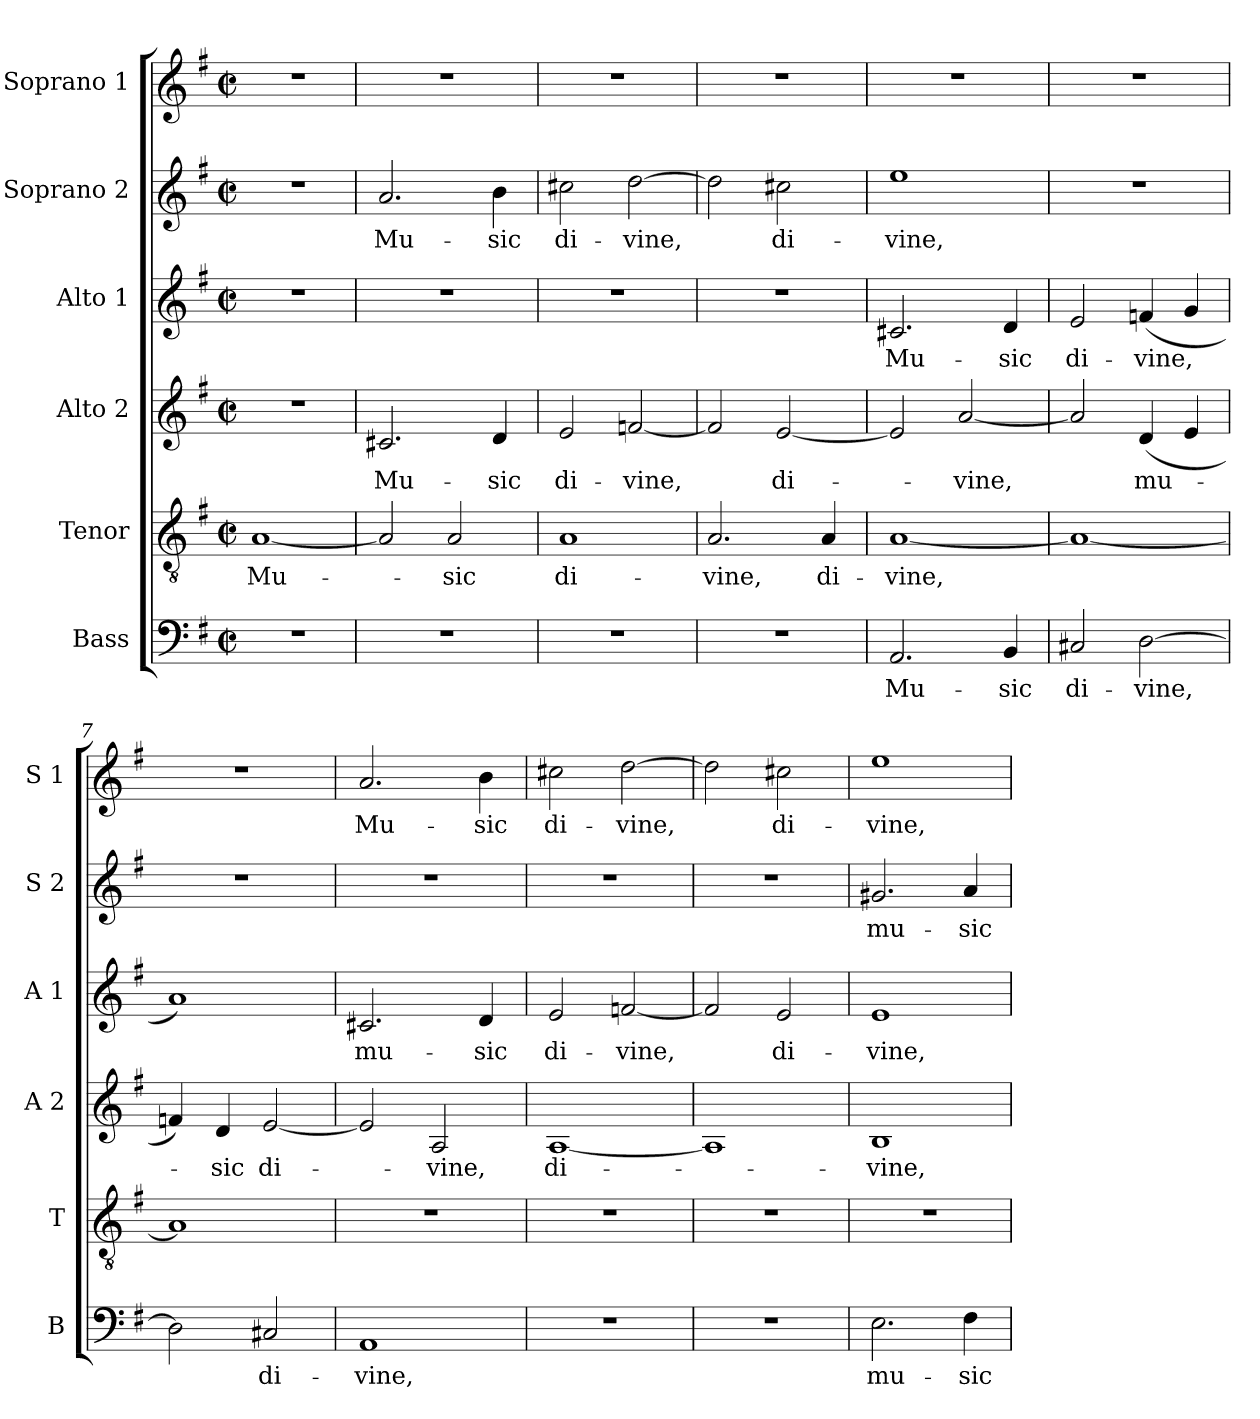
**kern	**text	**kern	**text	**kern	**text	**kern	**text	**kern	**text	**kern	**text
*part6	*part6	*part5	*part5	*part4	*part4	*part3	*part3	*part2	*part2	*part1	*part1
*staff6	*staff6	*staff5	*staff5	*staff4	*staff4	*staff3	*staff3	*staff2	*staff2	*staff1	*staff1
*I"Bass	*	*I"Tenor	*	*I"Alto 2	*	*I"Alto 1	*	*I"Soprano 2	*	*I"Soprano 1	*
*I'B	*	*I'T	*	*I'A 2	*	*I'A 1	*	*I'S 2	*	*I'S 1	*
*clefF4	*	*clefGv2	*	*clefG2	*	*clefG2	*	*clefG2	*	*clefG2	*
*k[f#]	*	*k[f#]	*	*k[f#]	*	*k[f#]	*	*k[f#]	*	*k[f#]	*
*G:	*	*G:	*	*G:	*	*G:	*	*G:	*	*G:	*
*M2/2	*	*M2/2	*	*M2/2	*	*M2/2	*	*M2/2	*	*M2/2	*
*met(c|)	*	*met(c|)	*	*met(c|)	*	*met(c|)	*	*met(c|)	*	*met(c|)	*
*MM132	*	*MM132	*	*MM132	*	*MM132	*	*MM132	*	*MM132	*
=1	=1	=1	=1	=1	=1	=1	=1	=1	=1	=1	=1
1r	.	[1A	Mu-	1r	.	1r	.	1r	.	1r	.
=2	=2	=2	=2	=2	=2	=2	=2	=2	=2	=2	=2
1r	.	2A/]	.	2.c#X/	Mu-	1r	.	2.a/	Mu-	1r	.
.	.	2A/	-sic	.	.	.	.	.	.	.	.
.	.	.	.	4d/	-sic	.	.	4b\	-sic	.	.
=3	=3	=3	=3	=3	=3	=3	=3	=3	=3	=3	=3
1r	.	1A	di-	2e/	di-	1r	.	2cc#X\	di-	1r	.
.	.	.	.	[2fn/	-vine,	.	.	[2dd\	-vine,	.	.
=4	=4	=4	=4	=4	=4	=4	=4	=4	=4	=4	=4
1r	.	2.A/	-vine,	2f/]	.	1r	.	2dd\]	.	1r	.
.	.	.	.	[2e/	di-	.	.	2cc#X\	di-	.	.
.	.	4A/	di-	.	.	.	.	.	.	.	.
=5	=5	=5	=5	=5	=5	=5	=5	=5	=5	=5	=5
2.AA/	Mu-	[1A	-vine,	2e/]	.	2.c#X/	Mu-	1ee	-vine,	1r	.
.	.	.	.	[2a/	-vine,	.	.	.	.	.	.
4BB/	-sic	.	.	.	.	4d/	-sic	.	.	.	.
=6	=6	=6	=6	=6	=6	=6	=6	=6	=6	=6	=6
2C#X/	di-	1A_	.	2a/]	.	2e/	di-	1r	.	1r	.
[2D\	-vine,	.	.	(4d/	mu-	(4fn/	-vine,	.	.	.	.
.	.	.	.	4e/	.	4g/	.	.	.	.	.
=7	=7	=7	=7	=7	=7	=7	=7	=7	=7	=7	=7
2D\]	.	1A]	.	4fn/)	.	1a)	.	1r	.	1r	.
.	.	.	.	4d/	-sic	.	.	.	.	.	.
2C#X/	di-	.	.	[2e/	di-	.	.	.	.	.	.
!!LO:LB:g=z
=8	=8	=8	=8	=8	=8	=8	=8	=8	=8	=8	=8
1AA	-vine,	1r	.	2e/]	.	2.c#X/	mu-	1r	.	2.a/	Mu-
.	.	.	.	2A/	-vine,	.	.	.	.	.	.
.	.	.	.	.	.	4d/	-sic	.	.	4b\	-sic
=9	=9	=9	=9	=9	=9	=9	=9	=9	=9	=9	=9
1r	.	1r	.	[1A	di-	2e/	di-	1r	.	2cc#X\	di-
.	.	.	.	.	.	[2fn/	-vine,	.	.	[2dd\	-vine,
=10	=10	=10	=10	=10	=10	=10	=10	=10	=10	=10	=10
1r	.	1r	.	1A]	.	2f/]	.	1r	.	2dd\]	.
.	.	.	.	.	.	2e/	di-	.	.	2cc#X\	di-
=11	=11	=11	=11	=11	=11	=11	=11	=11	=11	=11	=11
2.E\	mu-	1r	.	1B	-vine,	1e	-vine,	2.g#X/	mu-	1ee	-vine,
4F#\	-sic	.	.	.	.	.	.	4a/	-sic	.	.
=	=	=	=	=	=	=	=	=	=	=	=
*-	*-	*-	*-	*-	*-	*-	*-	*-	*-	*-	*-
